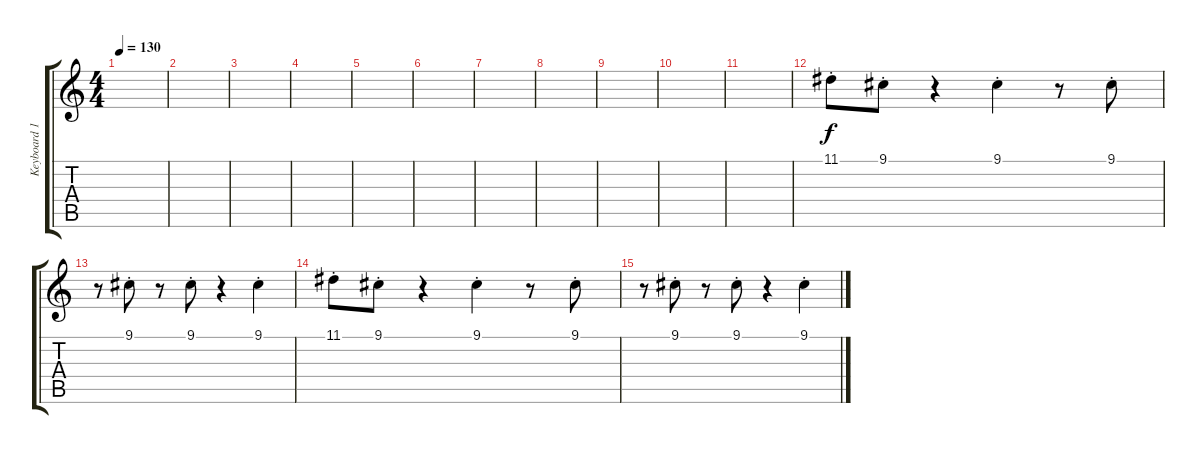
\track ("Keyboard 1" "Keyboard 1") {instrument lead5charang}
\staff {score tabs}
\tuning (E4 B3 G3 D3 A2 E2) {hide}
\ts (4 4)
\tempo 130
\clef g2
\ks c
|
|
|
|
|
|
|
|
|
|
|
11.1{st}.8{volume 9} 9.1{st}.8 r.4 9.1{st}.4 r.8 9.1{st}.8 |
r.8 9.1{st}.8 r.8 9.1{st}.8 r.4 9.1{st}.4 |
11.1{st}.8 9.1{st}.8 r.4 9.1{st}.4 r.8 9.1{st}.8 |
r.8 9.1{st}.8 r.8 9.1{st}.8 r.4 9.1{st}.4
